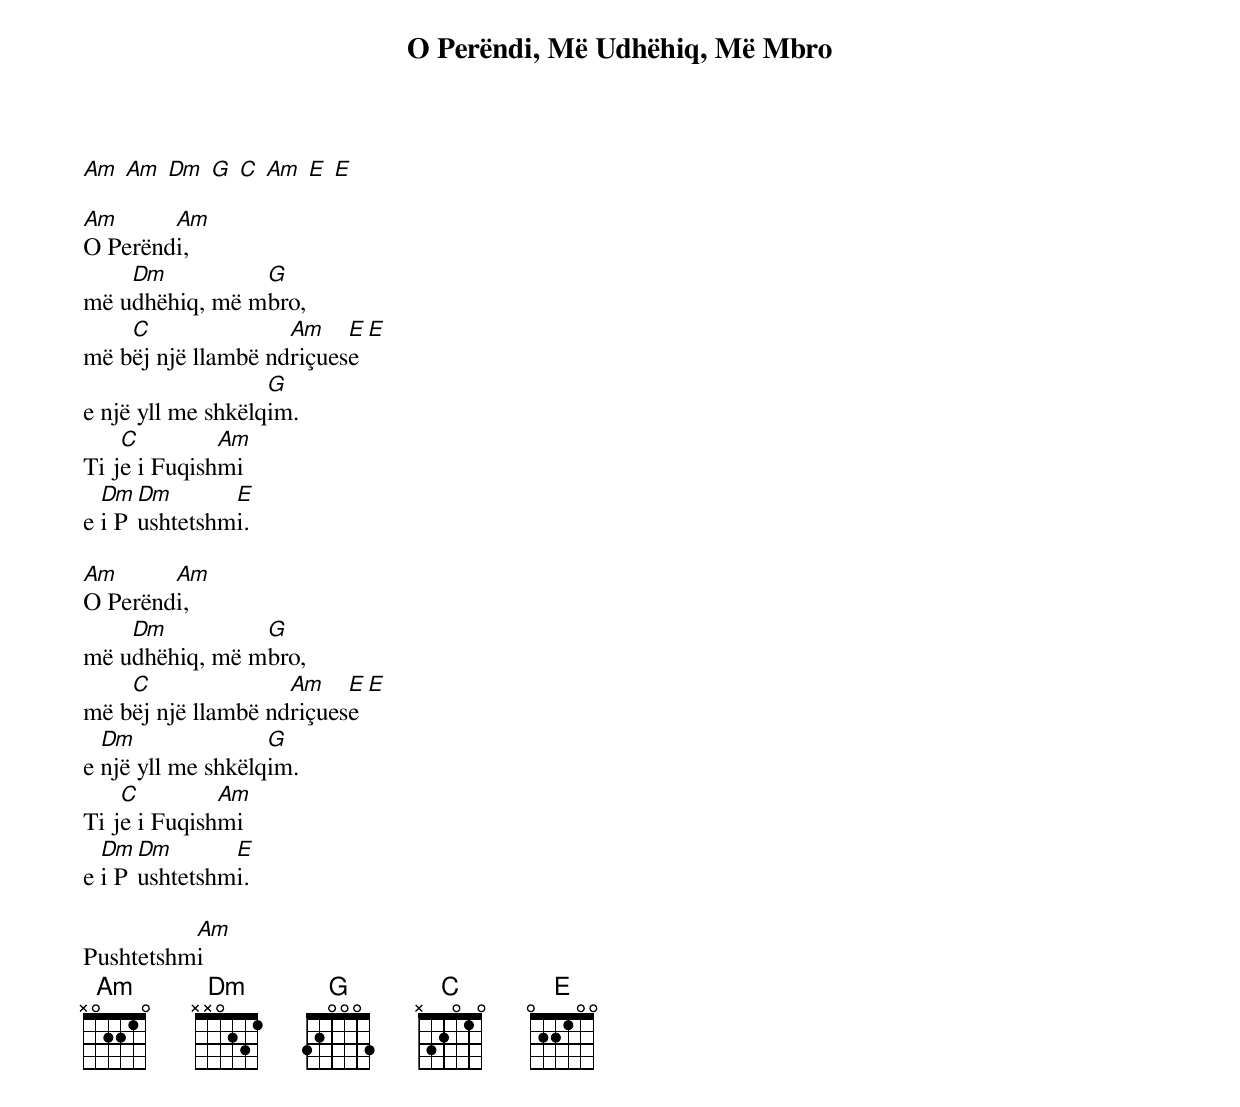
{title: O Perëndi, Më Udhëhiq, Më Mbro}
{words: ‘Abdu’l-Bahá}
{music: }
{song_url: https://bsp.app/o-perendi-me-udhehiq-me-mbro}
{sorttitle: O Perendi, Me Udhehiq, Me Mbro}

[Am] [Am] [Dm] [G] [C] [Am] [E] [E]

[Am]O Perënd[Am]i,
më u[Dm]dhëhiq, më m[G]bro,
më b[C]ëj një llambë nd[Am]riçues[E]e [E]
e []një yll me shkëlq[G]im.
Ti j[C]e i Fuqish[Am]mi
e [Dm]i P[Dm]ushtetshm[E]i.

[Am]O Perënd[Am]i,
më u[Dm]dhëhiq, më m[G]bro,
më b[C]ëj një llambë nd[Am]riçues[E]e [E]
e [Dm]një yll me shkëlq[G]im.
Ti j[C]e i Fuqish[Am]mi
e [Dm]i P[Dm]ushtetshm[E]i.

Pushtetshm[Am]i
